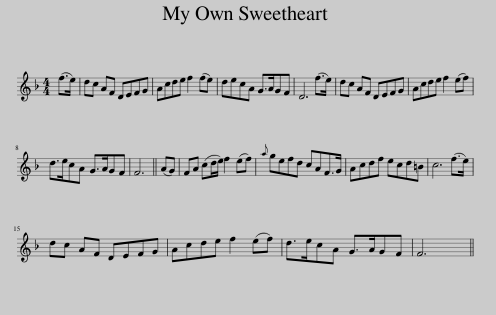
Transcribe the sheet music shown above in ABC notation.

X:1
L:1/8
M:4/4
I:linebreak $
K:F
V:1 treble
V:1
 (f>e) | dc AF DEFG | Acde f2 (fe) | decA G>AGF | D6 (f>e) | %5
 dc AF DEFG | Acde f2 (ef) |$ d>ecA G>AGF | F6 || (AG) | %10
 FA (cd/e/) f2 (ef) |{a} gefd cAF>G | Acdf ecd=B | c6 (f>e) |$ dc AF DEFG | %15
 Acde f2 (ef) | d>ecA G>AGF | F6 || %18
